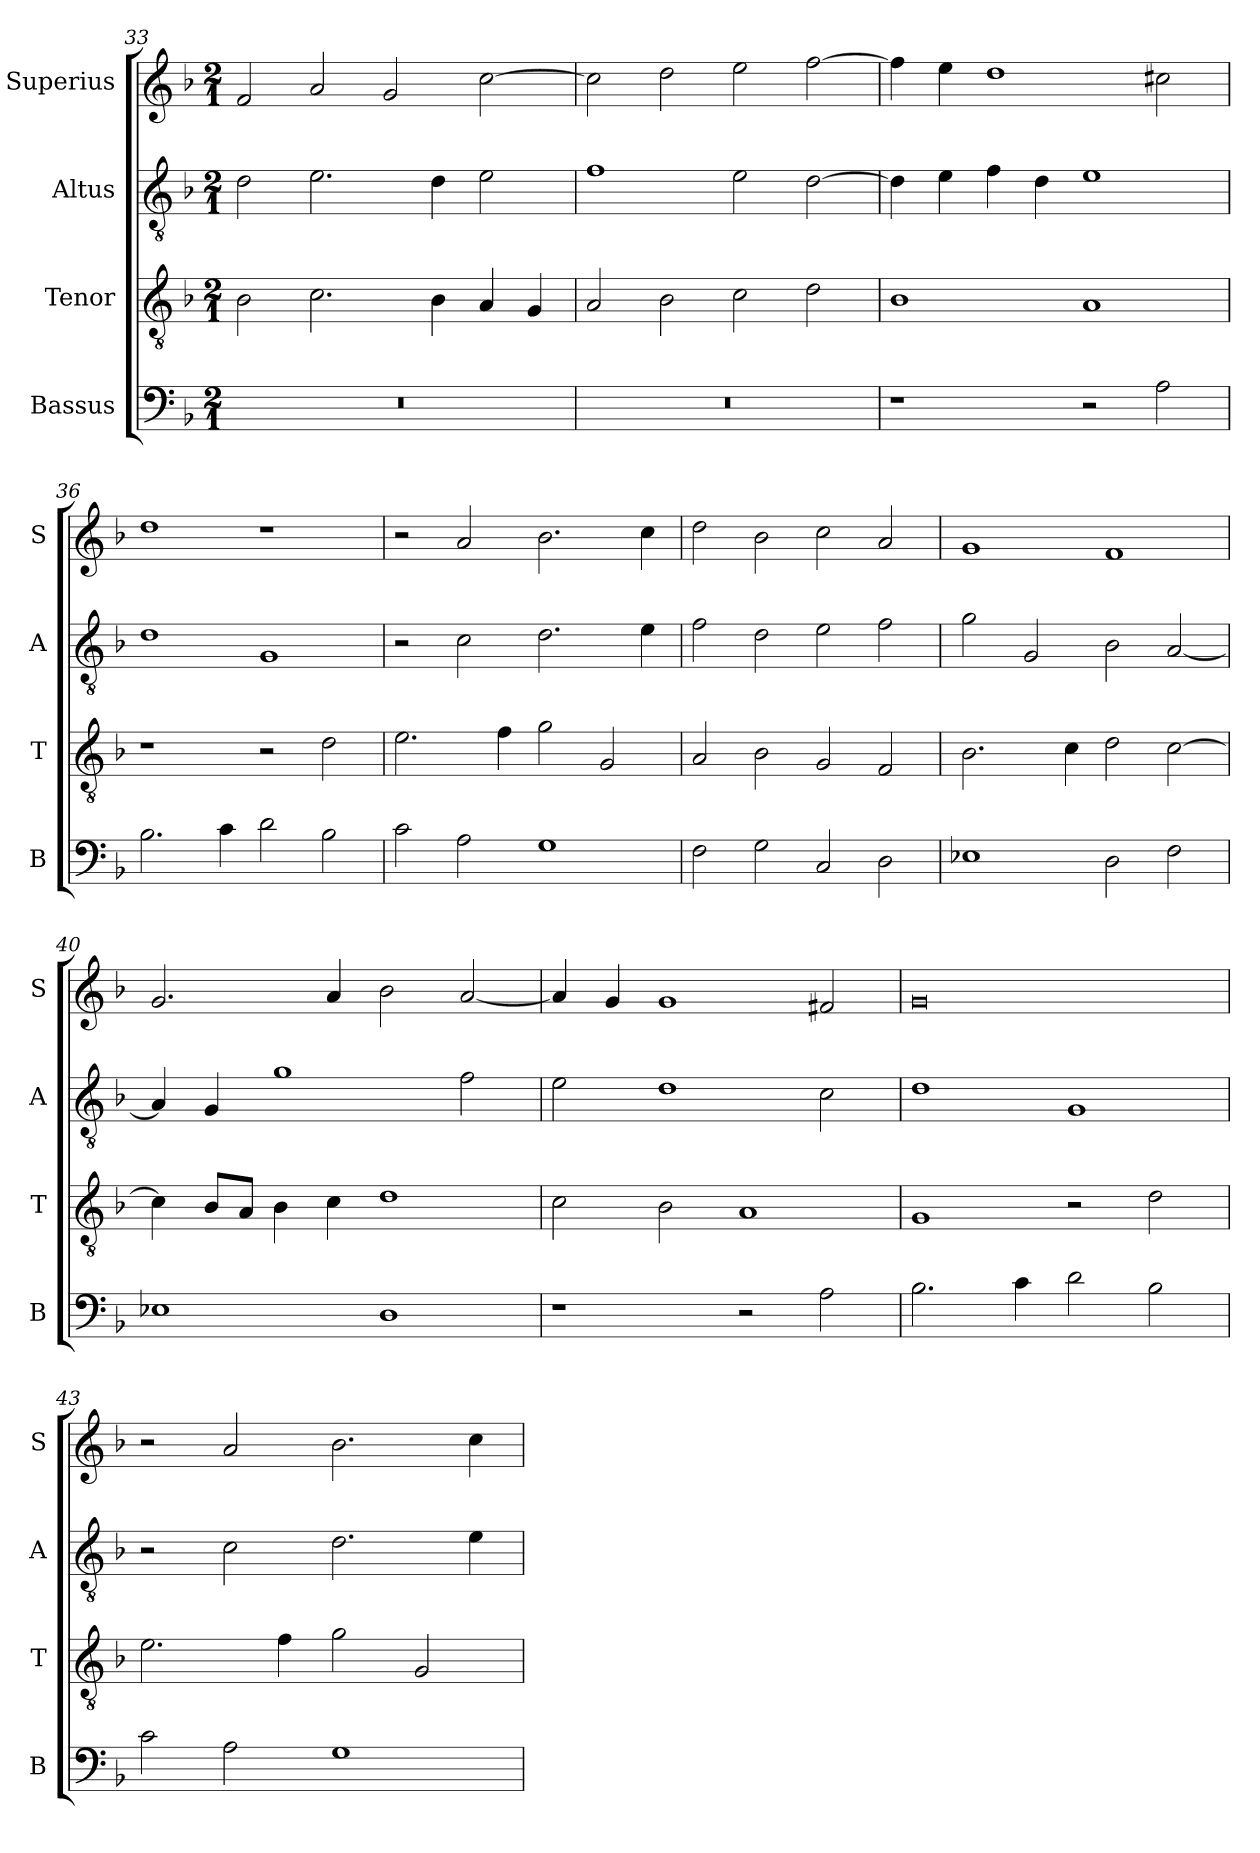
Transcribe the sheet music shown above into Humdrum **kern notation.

**kern	**kern	**kern	**kern
*part4	*part3	*part2	*part1
*staff4	*staff3	*staff2	*staff1
*I"Bassus	*I"Tenor	*I"Altus	*I"Superius
*I'B	*I'T	*I'A	*I'S
*clefF4	*clefGv2	*clefGv2	*clefG2
*k[b-]	*k[b-]	*k[b-]	*k[b-]
*F:	*F:	*F:	*F:
*M2/1	*M2/1	*M2/1	*M2/1
=33	=33	=33	=33
0r	2B-	2d	2f
.	2.c	2.e	2a
.	.	.	2g
.	4B-	4d	.
.	4A	2e	[2cc
.	4G	.	.
=34	=34	=34	=34
0r	2A	1f	2cc]
.	2B-	.	2dd
.	2c	2e	2ee
.	2d	[2d	[2ff
=35	=35	=35	=35
1r	1B-	4d]	4ff]
.	.	4e	4ee
.	.	4f	1dd
.	.	4d	.
2r	1A	1e	.
2A	.	.	2cc#X
=36	=36	=36	=36
2.B-	1r	1d	1dd
4c	.	.	.
2d	2r	1G	1r
2B-	2d	.	.
=37	=37	=37	=37
2c	2.e	2r	2r
2A	.	2c	2a
.	4f	.	.
1G	2g	2.d	2.b-
.	2G	.	.
.	.	4e	4cc
=38	=38	=38	=38
2F	2A	2f	2dd
2G	2B-	2d	2b-
2C	2G	2e	2cc
2D	2F	2f	2a
=39	=39	=39	=39
1E-X	2.B-	2g	1g
.	.	2G	.
.	4c	.	.
2D	2d	2B-	1f
2F	[2c	[2A	.
=40	=40	=40	=40
1E-X	4c]	4A]	2.g
.	8B-L	4G	.
.	8AJ	.	.
.	4B-	1g	.
.	4c	.	4a
1D	1d	.	2b-
.	.	2f	[2a
=41	=41	=41	=41
1r	2c	2e	4a]
.	.	.	4g
.	2B-	1d	1g
2r	1A	.	.
2A	.	2c	2f#X
=42	=42	=42	=42
2.B-	1G	1d	0g
4c	.	.	.
2d	2r	1G	.
2B-	2d	.	.
=43	=43	=43	=43
2c	2.e	2r	2r
2A	.	2c	2a
.	4f	.	.
1G	2g	2.d	2.b-
.	2G	.	.
.	.	4e	4cc
=	=	=	=
*-	*-	*-	*-
